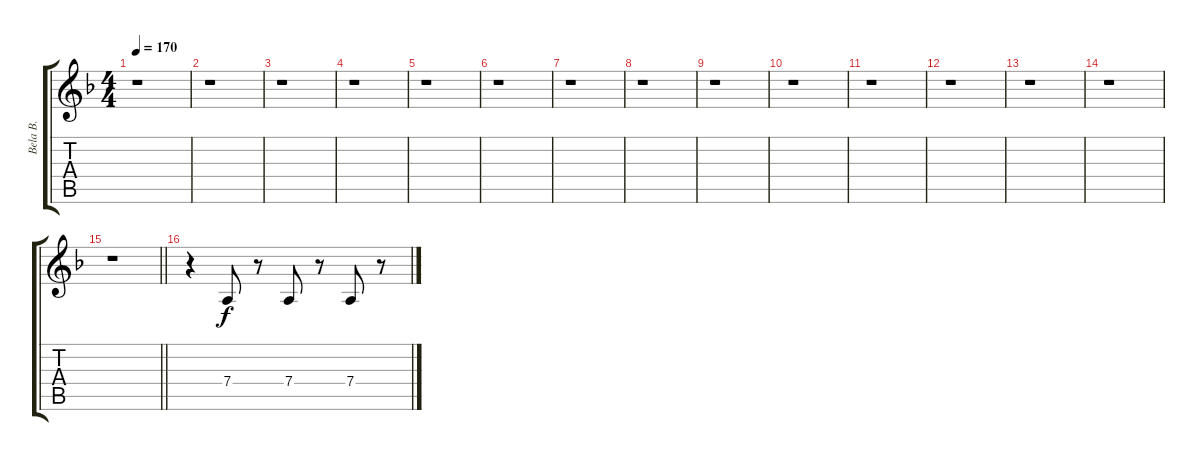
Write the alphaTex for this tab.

\track ("Bela B." "Bela B.") {instrument oboe}
\staff {score tabs}
\tuning (E4 B3 G3 D3 A2 E2) {hide}
\ts (4 4)
\tempo 170
\clef g2
\ks f
r.1{dy f} |
r.1 |
r.1 |
r.1 |
r.1 |
r.1 |
r.1 |
r.1 |
r.1 |
r.1 |
r.1 |
r.1 |
r.1 |
r.1 |
\barLineRight lightlight
r.1 |
r.4 7.4.8 r.8 7.4.8 r.8 7.4.8 r.8
